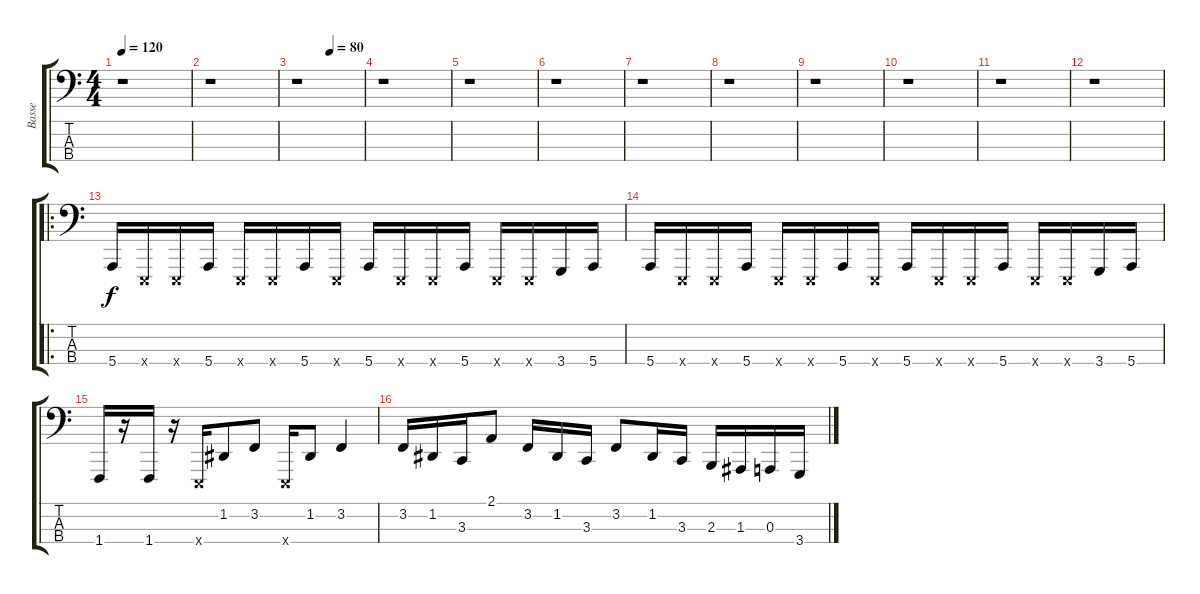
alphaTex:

\track ("Basse" "Basse") {instrument lead8bassandlead}
\staff {score tabs}
\tuning (G2 D2 A1 E1) {hide}
\ts (4 4)
\tempo 120
\clef f4
\ks c
r.1{dy f} |
r.1 |
\tempo (80 0.5)
r.1 |
r.1 |
r.1 |
r.1 |
r.1 |
r.1 |
r.1 |
r.1 |
r.1 |
r.1 |
\ro
5.4.16 0.4{x}.16 0.4{x}.16 5.4.16 0.4{x}.16 0.4{x}.16 5.4.16 0.4{x}.16 5.4.16 0.4{x}.16 0.4{x}.16 5.4.16 0.4{x}.16 0.4{x}.16 3.4.16 5.4.16 |
5.4.16 0.4{x}.16 0.4{x}.16 5.4.16 0.4{x}.16 0.4{x}.16 5.4.16 0.4{x}.16 5.4.16 0.4{x}.16 0.4{x}.16 5.4.16 0.4{x}.16 0.4{x}.16 3.4.16 5.4.16 |
1.4.16 r.16 1.4.16 r.16 0.4{x}.16 1.2.8 3.2.8 0.4{x}.16 1.2.8 3.2.4 |
3.2.16 1.2.16 3.3.16 2.1.8 3.2.16 1.2.16 3.3.16 3.2.8 1.2.16 3.3.16 2.3.16 1.3.16 0.3.16 3.4.16
